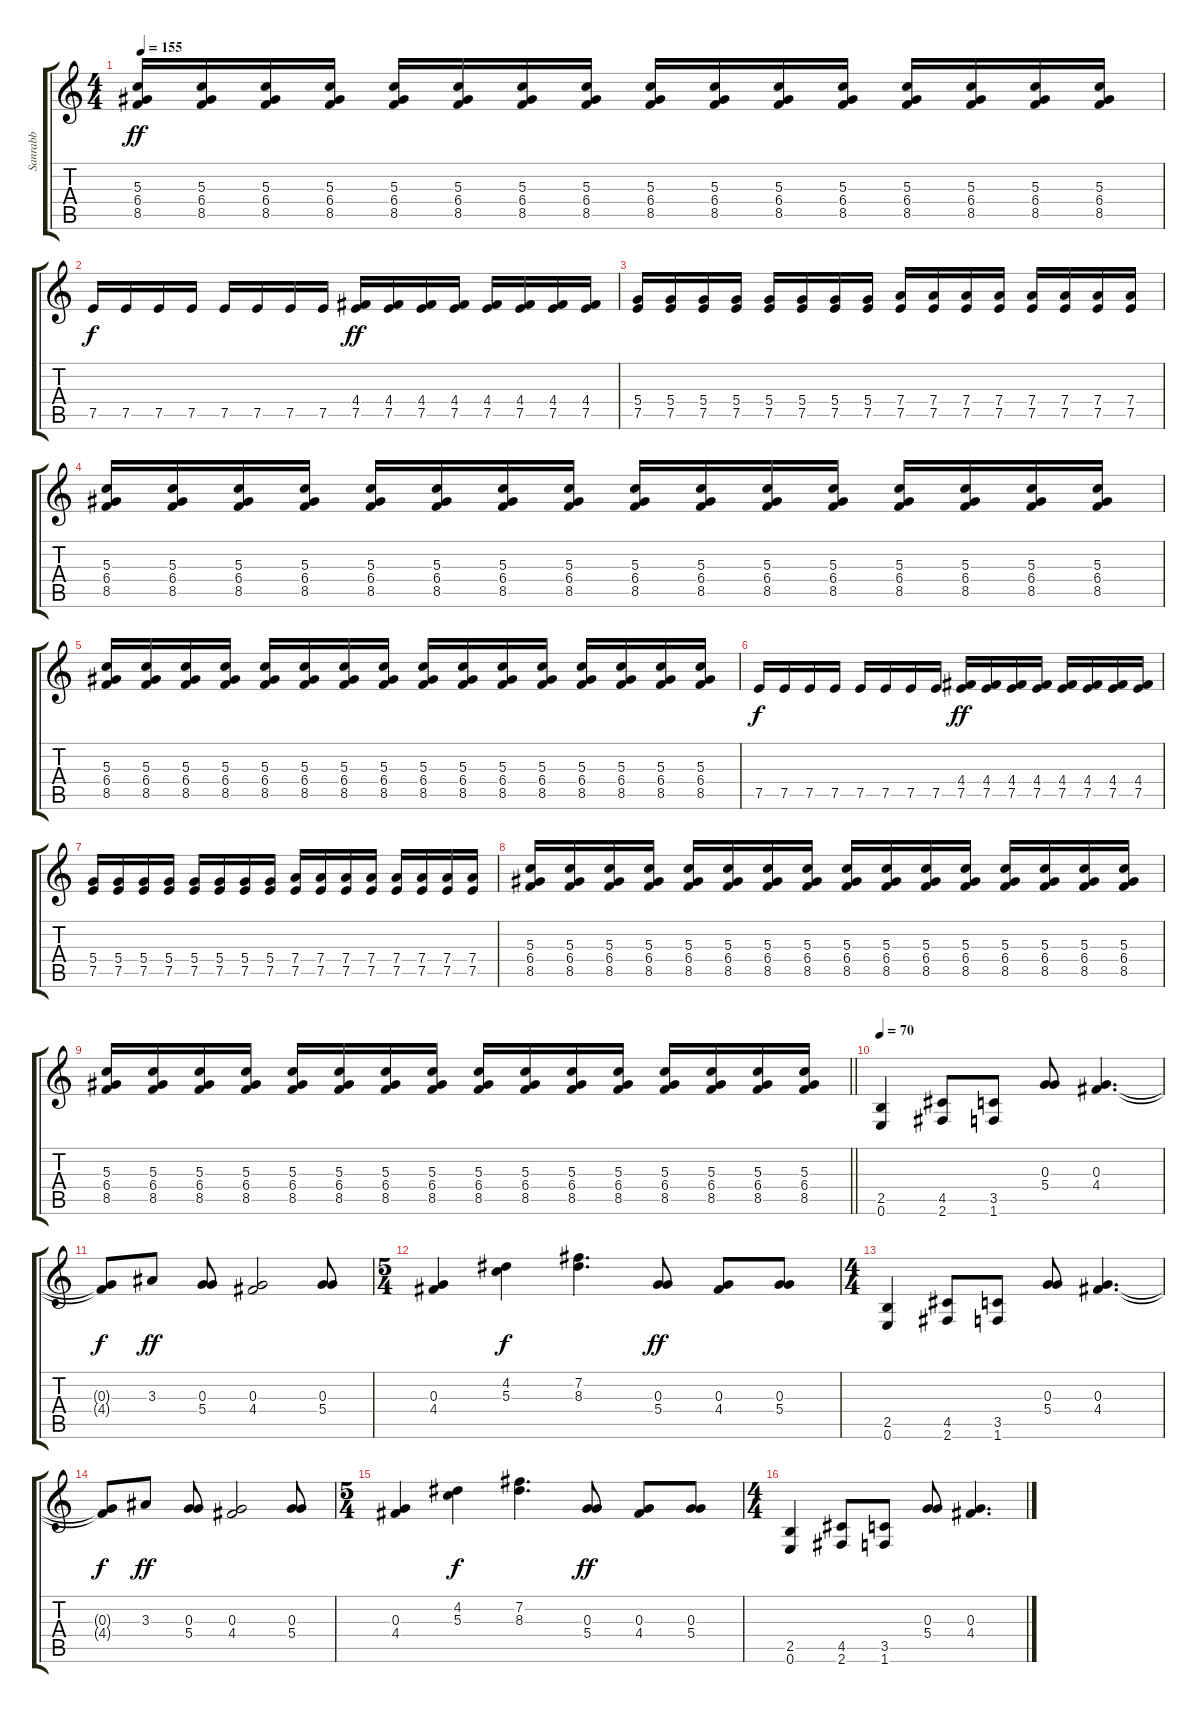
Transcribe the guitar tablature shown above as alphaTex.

\track ("Sanrabb" "Sanrabb") {instrument distortionguitar}
\staff {score tabs}
\tuning (E4 B3 G3 D3 A2 E2) {hide}
\ts (4 4)
\tempo 155
\clef g2
\ks c
(5.3 6.4 8.5).16{dy ff} (5.3 6.4 8.5).16 (5.3 6.4 8.5).16 (5.3 6.4 8.5).16 (5.3 6.4 8.5).16 (5.3 6.4 8.5).16 (5.3 6.4 8.5).16 (5.3 6.4 8.5).16 (5.3 6.4 8.5).16 (5.3 6.4 8.5).16 (5.3 6.4 8.5).16 (5.3 6.4 8.5).16 (5.3 6.4 8.5).16 (5.3 6.4 8.5).16 (5.3 6.4 8.5).16 (5.3 6.4 8.5).16 |
7.5.16{dy f} 7.5.16 7.5.16 7.5.16 7.5.16 7.5.16 7.5.16 7.5.16 (4.4 7.5).16{dy ff} (4.4 7.5).16 (4.4 7.5).16 (4.4 7.5).16 (4.4 7.5).16 (4.4 7.5).16 (4.4 7.5).16 (4.4 7.5).16 |
(5.4 7.5).16 (5.4 7.5).16 (5.4 7.5).16 (5.4 7.5).16 (5.4 7.5).16 (5.4 7.5).16 (5.4 7.5).16 (5.4 7.5).16 (7.4 7.5).16 (7.4 7.5).16 (7.4 7.5).16 (7.4 7.5).16 (7.4 7.5).16 (7.4 7.5).16 (7.4 7.5).16 (7.4 7.5).16 |
(5.3 6.4 8.5).16 (5.3 6.4 8.5).16 (5.3 6.4 8.5).16 (5.3 6.4 8.5).16 (5.3 6.4 8.5).16 (5.3 6.4 8.5).16 (5.3 6.4 8.5).16 (5.3 6.4 8.5).16 (5.3 6.4 8.5).16 (5.3 6.4 8.5).16 (5.3 6.4 8.5).16 (5.3 6.4 8.5).16 (5.3 6.4 8.5).16 (5.3 6.4 8.5).16 (5.3 6.4 8.5).16 (5.3 6.4 8.5).16 |
(5.3 6.4 8.5).16 (5.3 6.4 8.5).16 (5.3 6.4 8.5).16 (5.3 6.4 8.5).16 (5.3 6.4 8.5).16 (5.3 6.4 8.5).16 (5.3 6.4 8.5).16 (5.3 6.4 8.5).16 (5.3 6.4 8.5).16 (5.3 6.4 8.5).16 (5.3 6.4 8.5).16 (5.3 6.4 8.5).16 (5.3 6.4 8.5).16 (5.3 6.4 8.5).16 (5.3 6.4 8.5).16 (5.3 6.4 8.5).16 |
7.5.16{dy f} 7.5.16 7.5.16 7.5.16 7.5.16 7.5.16 7.5.16 7.5.16 (4.4 7.5).16{dy ff} (4.4 7.5).16 (4.4 7.5).16 (4.4 7.5).16 (4.4 7.5).16 (4.4 7.5).16 (4.4 7.5).16 (4.4 7.5).16 |
(5.4 7.5).16 (5.4 7.5).16 (5.4 7.5).16 (5.4 7.5).16 (5.4 7.5).16 (5.4 7.5).16 (5.4 7.5).16 (5.4 7.5).16 (7.4 7.5).16 (7.4 7.5).16 (7.4 7.5).16 (7.4 7.5).16 (7.4 7.5).16 (7.4 7.5).16 (7.4 7.5).16 (7.4 7.5).16 |
(5.3 6.4 8.5).16 (5.3 6.4 8.5).16 (5.3 6.4 8.5).16 (5.3 6.4 8.5).16 (5.3 6.4 8.5).16 (5.3 6.4 8.5).16 (5.3 6.4 8.5).16 (5.3 6.4 8.5).16 (5.3 6.4 8.5).16 (5.3 6.4 8.5).16 (5.3 6.4 8.5).16 (5.3 6.4 8.5).16 (5.3 6.4 8.5).16 (5.3 6.4 8.5).16 (5.3 6.4 8.5).16 (5.3 6.4 8.5).16 |
\barLineRight lightlight
(5.3 6.4 8.5).16 (5.3 6.4 8.5).16 (5.3 6.4 8.5).16 (5.3 6.4 8.5).16 (5.3 6.4 8.5).16 (5.3 6.4 8.5).16 (5.3 6.4 8.5).16 (5.3 6.4 8.5).16 (5.3 6.4 8.5).16 (5.3 6.4 8.5).16 (5.3 6.4 8.5).16 (5.3 6.4 8.5).16 (5.3 6.4 8.5).16 (5.3 6.4 8.5).16 (5.3 6.4 8.5).16 (5.3 6.4 8.5).16 |
\section ("" "")
\tempo 70
(2.5 0.6).4 (4.5 2.6).8 (3.5 1.6).8 (0.3 5.4).8 (0.3 4.4).4{d} |
(0.3{t} 4.4{t}).8{dy f} 3.3.8{dy ff} (0.3 5.4).8 (0.3 4.4).2 (0.3 5.4).8 |
\ts (5 4)
(0.3 4.4).4 (4.2 5.3).4{dy f} (7.2 8.3).4{d} (0.3 5.4).8{dy ff} (0.3 4.4).8 (0.3 5.4).8 |
\ts (4 4)
(2.5 0.6).4 (4.5 2.6).8 (3.5 1.6).8 (0.3 5.4).8 (0.3 4.4).4{d} |
(0.3{t} 4.4{t}).8{dy f} 3.3.8{dy ff} (0.3 5.4).8 (0.3 4.4).2 (0.3 5.4).8 |
\ts (5 4)
(0.3 4.4).4 (4.2 5.3).4{dy f} (7.2 8.3).4{d} (0.3 5.4).8{dy ff} (0.3 4.4).8 (0.3 5.4).8 |
\ts (4 4)
(2.5 0.6).4 (4.5 2.6).8 (3.5 1.6).8 (0.3 5.4).8 (0.3 4.4).4{d}
